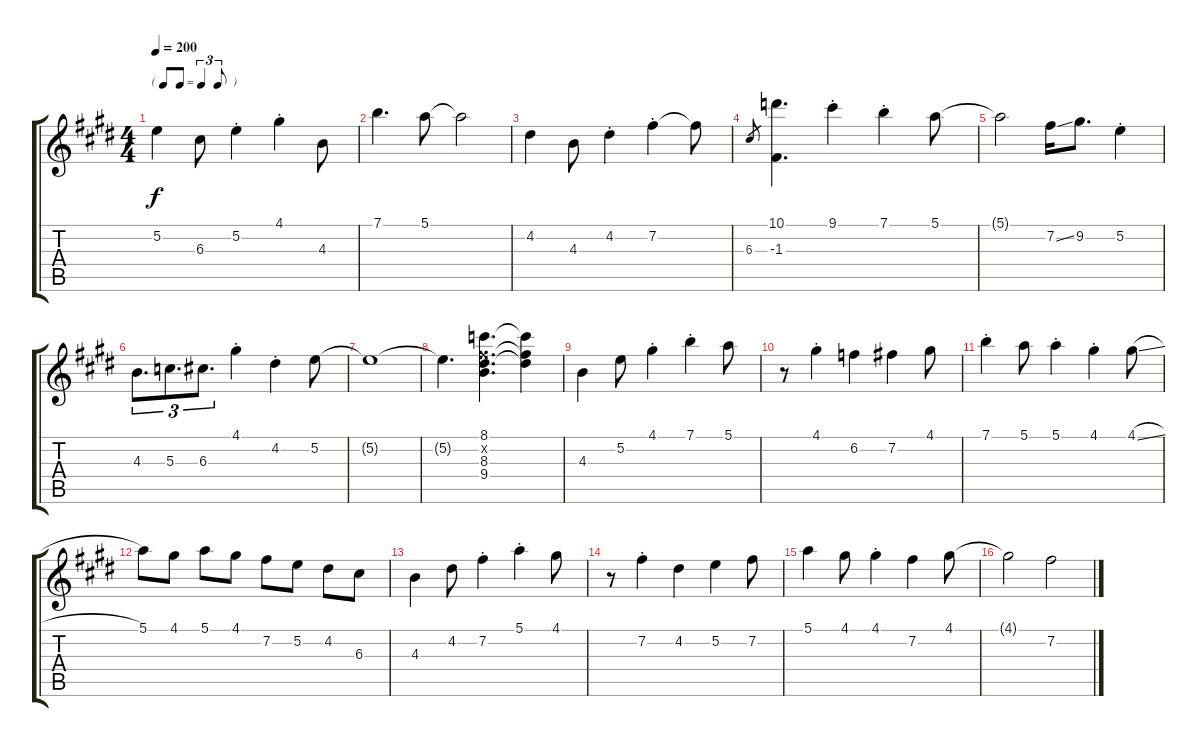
\track "" {instrument acousticguitarsteel}
\staff {score tabs}
\tuning (E4 B3 G3 D3 A2 E2) {hide}
\ts (4 4)
\tf triplet8th
\tempo 200
\clef g2
\ks e
5.2.4{dy f} 6.3.8 5.2{st}.4 4.1{st}.4 4.3.8 |
7.1.4{d} 5.1.8 5.1{t}.2 |
4.2.4 4.3.8 4.2{st}.4 7.2{st}.4 7.2{t}.8 |
6.3.8{gr} (10.1 -1.3).4{d} 9.1{st}.4 7.1{st}.4 5.1.8 |
5.1{t}.2 7.2{ss}.16 9.2.8{d} 5.2{st}.4 |
4.3.8{d tu (3 2)} 5.3.8{d tu (3 2)} 6.3.8{d tu (3 2)} 4.1{st}.4 4.2{st}.4 5.2.8 |
5.2{t}.1 |
5.2{t}.4{d} (8.1 7.2{x} 8.3 9.4).4{d} (8.1{t} 7.2{t} 8.3{t}).4 |
4.3.4 5.2.8 4.1{st}.4 7.1{st}.4 5.1.8 |
r.8 4.1{st}.4 6.2.4 7.2.4 4.1.8 |
7.1{st}.4 5.1.8 5.1{st}.4 4.1{st}.4 4.1{sl}.8 |
5.1.8 4.1.8{txt ""} 5.1.8 4.1.8 7.2.8 5.2.8 4.2.8 6.3.8 |
4.3.4 4.2.8 7.2{st}.4 5.1{st}.4 4.1.8 |
r.8 7.2{st}.4 4.2.4 5.2.4 7.2.8 |
5.1.4 4.1.8 4.1{st}.4 7.2.4 4.1.8 |
4.1{t}.2 7.2.2
